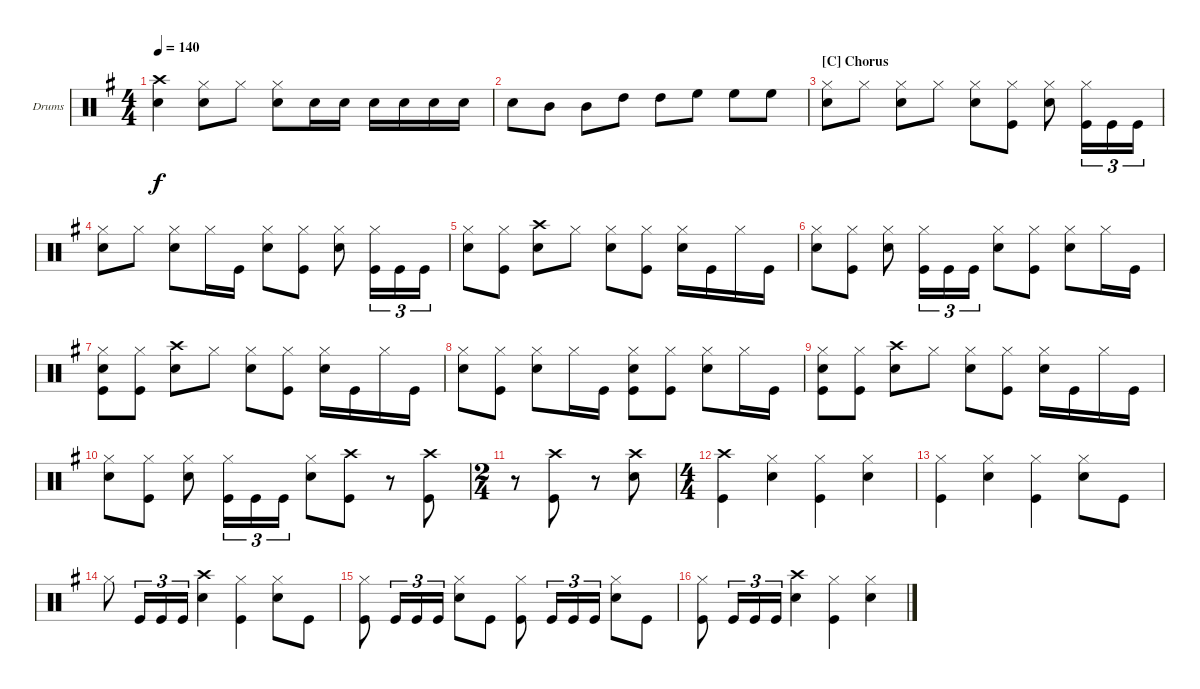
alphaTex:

\bracketExtendMode groupsimilarinstruments
\firstSystemTrackNameOrientation horizontal
\otherSystemsTrackNameOrientation horizontal
\track ("Drumkit" "Drums") {instrument percussion}
\staff {score}
\articulation defaults
\ts (4 4)
\tempo 140
\clef neutral
\scale
1.04288
\ks g
("Crash high (hit)" "Snare (hit) 2").4{dy f} ("Hi-Hat (closed)" "Snare (hit) 2").8 "Hi-Hat (closed)".8 ("Snare (hit) 2" "Hi-Hat (closed)").8 "Snare (hit) 2".16 "Snare (hit) 2".16 "Snare (hit) 2".16 "Snare (hit) 2".16 "Snare (hit) 2".16 "Snare (hit) 2".16 |
\scale
0.957125 "Snare (hit) 2".8 "Mid Tom (hit)".8 "Mid Tom (hit)".8 "High Tom (hit)".8 "High Tom (hit)".8 "High Floor Tom (hit)".8 "High Floor Tom (hit)".8 "High Floor Tom (hit)".8 |
\section ("C" "Chorus")
\scale
1.04288 ("Hi-Hat (closed)" "Snare (hit) 2").8 "Hi-Hat (closed)".8 ("Snare (hit) 2" "Hi-Hat (closed)").8 "Hi-Hat (closed)".8 ("Snare (hit) 2" "Hi-Hat (closed)").8 ("Kick (hit)" "Hi-Hat (closed)").8 ("Snare (hit) 2" "Hi-Hat (closed)").8 ("Kick (hit)" "Hi-Hat (closed)").16{tu (3 2)} "Kick (hit)".16{tu (3 2)} "Kick (hit)".16{tu (3 2)} |
\scale
0.957125 ("Hi-Hat (closed)" "Snare (hit) 2").8 "Hi-Hat (closed)".8 ("Snare (hit) 2" "Hi-Hat (closed)").8 "Hi-Hat (closed)".16 "Kick (hit)".16 ("Snare (hit) 2" "Hi-Hat (closed)").8 ("Kick (hit)" "Hi-Hat (closed)").8 ("Snare (hit) 2" "Hi-Hat (closed)").8 ("Kick (hit)" "Hi-Hat (closed)").16{tu (3 2)} "Kick (hit)".16{tu (3 2)} "Kick (hit)".16{tu (3 2)} |
\scale
1.04288 ("Hi-Hat (closed)" "Snare (hit) 2").8 ("Kick (hit)" "Hi-Hat (closed)").8 ("Crash high (hit)" "Snare (hit) 2").8 "Hi-Hat (closed)".8 ("Snare (hit) 2" "Hi-Hat (closed)").8 ("Kick (hit)" "Hi-Hat (closed)").8 ("Snare (hit) 2" "Hi-Hat (closed)").16 "Kick (hit)".16 "Hi-Hat (closed)".16 "Kick (hit)".16 |
\scale
0.957125 ("Snare (hit) 2" "Hi-Hat (closed)").8 ("Hi-Hat (closed)" "Kick (hit)").8 ("Snare (hit) 2" "Hi-Hat (closed)").8 ("Hi-Hat (closed)" "Kick (hit)").16{tu (3 2)} "Kick (hit)".16{tu (3 2)} "Kick (hit)".16{tu (3 2)} ("Snare (hit) 2" "Hi-Hat (closed)").8 ("Kick (hit)" "Hi-Hat (closed)").8 ("Hi-Hat (closed)" "Snare (hit) 2").8 "Hi-Hat (closed)".16 "Kick (hit)".16 |
\scale
1.04288 ("Kick (hit)" "Snare (hit) 2" "Hi-Hat (closed)").8 ("Kick (hit)" "Hi-Hat (closed)").8 ("Crash high (hit)" "Snare (hit) 2").8 "Hi-Hat (closed)".8 ("Snare (hit) 2" "Hi-Hat (closed)").8 ("Kick (hit)" "Hi-Hat (closed)").8 ("Hi-Hat (closed)" "Snare (hit) 2").16 "Kick (hit)".16 "Hi-Hat (closed)".16 "Kick (hit)".16 |
\scale
0.957125 ("Hi-Hat (closed)" "Snare (hit) 2").8 ("Kick (hit)" "Hi-Hat (closed)").8 ("Snare (hit) 2" "Hi-Hat (closed)").8 "Hi-Hat (closed)".16 "Kick (hit)".16 ("Kick (hit)" "Snare (hit) 2" "Hi-Hat (closed)").8 ("Kick (hit)" "Hi-Hat (closed)").8 ("Snare (hit) 2" "Hi-Hat (closed)").8 "Hi-Hat (closed)".16 "Kick (hit)".16 |
\scale
1.04288 ("Kick (hit)" "Snare (hit) 2" "Hi-Hat (closed)").8 ("Kick (hit)" "Hi-Hat (closed)").8 ("Crash high (hit)" "Snare (hit) 2").8 "Hi-Hat (closed)".8 ("Snare (hit) 2" "Hi-Hat (closed)").8 ("Kick (hit)" "Hi-Hat (closed)").8 ("Hi-Hat (closed)" "Snare (hit) 2").16 "Kick (hit)".16 "Hi-Hat (closed)".16 "Kick (hit)".16 |
\scale
0.957125 ("Snare (hit) 2" "Hi-Hat (closed)").8 ("Hi-Hat (closed)" "Kick (hit)").8 ("Snare (hit) 2" "Hi-Hat (closed)").8 ("Hi-Hat (closed)" "Kick (hit)").16{tu (3 2)} "Kick (hit)".16{tu (3 2)} "Kick (hit)".16{tu (3 2)} ("Hi-Hat (closed)" "Snare (hit) 2").8 ("Kick (hit)" "Crash high (hit)").8 r.8 ("Crash high (hit)" "Kick (hit)").8 |
\ts (2 4)
\scale
1.07314 r.8 ("Kick (hit)" "Crash high (hit)").8 r.8 ("Snare (hit) 2" "Crash high (hit)").8 |
\ts (4 4)
\scale
0.92686 ("Kick (hit)" "Crash high (hit)").4 ("Hi-Hat (closed)" "Snare (hit) 2").4 ("Hi-Hat (closed)" "Kick (hit)").4 ("Snare (hit) 2" "Hi-Hat (closed)").4 |
\scale
1.04288 ("Hi-Hat (closed)" "Kick (hit)").4 ("Hi-Hat (closed)" "Snare (hit) 2").4 ("Hi-Hat (closed)" "Kick (hit)").4 ("Hi-Hat (closed)" "Snare (hit) 2").8 "Kick (hit)".8 |
\scale
0.957125 "Hi-Hat (closed)".8 "Kick (hit)".16{tu (3 2)} "Kick (hit)".16{tu (3 2)} "Kick (hit)".16{tu (3 2)} ("Snare (hit) 2" "Crash high (hit)").4 ("Hi-Hat (closed)" "Kick (hit)").4 ("Snare (hit) 2" "Hi-Hat (closed)").8 "Kick (hit)".8 |
\scale
1.04288 ("Kick (hit)" "Hi-Hat (closed)").8 "Kick (hit)".16{tu (3 2)} "Kick (hit)".16{tu (3 2)} "Kick (hit)".16{tu (3 2)} ("Snare (hit) 2" "Hi-Hat (closed)").8 "Kick (hit)".8 ("Kick (hit)" "Hi-Hat (closed)").8 "Kick (hit)".16{tu (3 2)} "Kick (hit)".16{tu (3 2)} "Kick (hit)".16{tu (3 2)} ("Snare (hit) 2" "Hi-Hat (closed)").8 "Kick (hit)".8 |
\scale
0.957125 ("Hi-Hat (closed)" "Kick (hit)").8 "Kick (hit)".16{tu (3 2)} "Kick (hit)".16{tu (3 2)} "Kick (hit)".16{tu (3 2)} ("Snare (hit) 2" "Crash high (hit)").4 ("Kick (hit)" "Hi-Hat (closed)").4 ("Hi-Hat (closed)" "Snare (hit) 2").4
